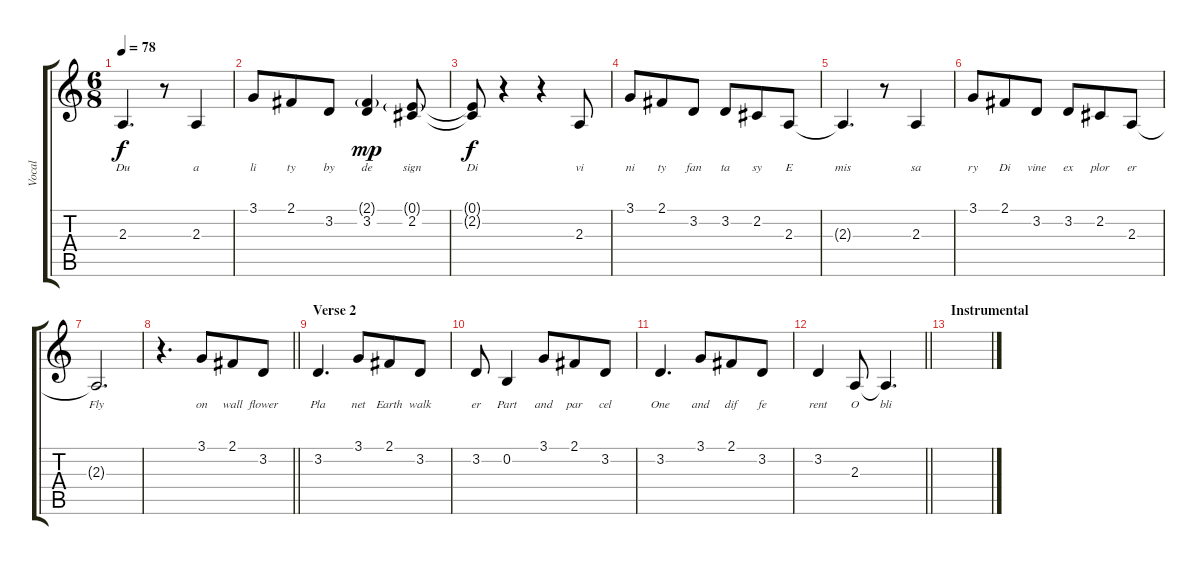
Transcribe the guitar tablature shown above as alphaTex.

\track ("Vocal" "Vocal") {instrument acousticgrandpiano}
\staff {score tabs}
\tuning (E4 B3 G3 D3 A2 E2) {hide}
\ts (6 8)
\tempo 78
\clef g2
\ks c
2.3{t}.4{d lyrics (0 "Du") lyrics (1 "") lyrics (2 "") lyrics (3 "") lyrics (4 "") dy f} r.8 2.3.4{lyrics (0 "a") lyrics (1 "") lyrics (2 "") lyrics (3 "") lyrics (4 "")} |
3.1.8{lyrics (0 "li") lyrics (1 "") lyrics (2 "") lyrics (3 "") lyrics (4 "")} 2.1.8{lyrics (0 "ty") lyrics (1 "") lyrics (2 "") lyrics (3 "") lyrics (4 "")} 3.2.8{lyrics (0 "by") lyrics (1 "") lyrics (2 "") lyrics (3 "") lyrics (4 "")} (2.1{g} 3.2).4{lyrics (0 "de") lyrics (1 "") lyrics (2 "") lyrics (3 "") lyrics (4 "") dy mp} (0.1{g} 2.2).8{lyrics (0 "sign") lyrics (1 "") lyrics (2 "") lyrics (3 "") lyrics (4 "")} |
(0.1{t} 2.2{t}).8{lyrics (0 "Di") lyrics (1 "") lyrics (2 "") lyrics (3 "") lyrics (4 "") dy f} r.4 r.4 2.3.8{lyrics (0 "vi") lyrics (1 "") lyrics (2 "") lyrics (3 "") lyrics (4 "")} |
3.1.8{lyrics (0 "ni") lyrics (1 "") lyrics (2 "") lyrics (3 "") lyrics (4 "")} 2.1.8{lyrics (0 "ty") lyrics (1 "") lyrics (2 "") lyrics (3 "") lyrics (4 "")} 3.2.8{lyrics (0 "fan") lyrics (1 "") lyrics (2 "") lyrics (3 "") lyrics (4 "")} 3.2.8{lyrics (0 "ta") lyrics (1 "") lyrics (2 "") lyrics (3 "") lyrics (4 "")} 2.2.8{lyrics (0 "sy") lyrics (1 "") lyrics (2 "") lyrics (3 "") lyrics (4 "")} 2.3.8{lyrics (0 "E") lyrics (1 "") lyrics (2 "") lyrics (3 "") lyrics (4 "")} |
2.3{t}.4{d lyrics (0 "mis") lyrics (1 "") lyrics (2 "") lyrics (3 "") lyrics (4 "")} r.8 2.3.4{lyrics (0 "sa") lyrics (1 "") lyrics (2 "") lyrics (3 "") lyrics (4 "")} |
3.1.8{lyrics (0 "ry") lyrics (1 "") lyrics (2 "") lyrics (3 "") lyrics (4 "")} 2.1.8{lyrics (0 "Di") lyrics (1 "") lyrics (2 "") lyrics (3 "") lyrics (4 "")} 3.2.8{lyrics (0 "vine") lyrics (1 "") lyrics (2 "") lyrics (3 "") lyrics (4 "")} 3.2.8{lyrics (0 "ex") lyrics (1 "") lyrics (2 "") lyrics (3 "") lyrics (4 "")} 2.2.8{lyrics (0 "plor") lyrics (1 "") lyrics (2 "") lyrics (3 "") lyrics (4 "")} 2.3.8{lyrics (0 "er") lyrics (1 "") lyrics (2 "") lyrics (3 "") lyrics (4 "")} |
2.3{t}.2{d lyrics (0 "Fly") lyrics (1 "") lyrics (2 "") lyrics (3 "") lyrics (4 "")} |
\barLineRight lightlight
r.4{d} 3.1.8{lyrics (0 "on") lyrics (1 "") lyrics (2 "") lyrics (3 "") lyrics (4 "")} 2.1.8{lyrics (0 "wall") lyrics (1 "") lyrics (2 "") lyrics (3 "") lyrics (4 "")} 3.2.8{lyrics (0 "flower") lyrics (1 "") lyrics (2 "") lyrics (3 "") lyrics (4 "")} |
\section ("" "Verse 2")
3.2.4{d lyrics (0 "Pla") lyrics (1 "") lyrics (2 "") lyrics (3 "") lyrics (4 "")} 3.1.8{lyrics (0 "net") lyrics (1 "") lyrics (2 "") lyrics (3 "") lyrics (4 "")} 2.1.8{lyrics (0 "Earth") lyrics (1 "") lyrics (2 "") lyrics (3 "") lyrics (4 "")} 3.2.8{lyrics (0 "walk") lyrics (1 "") lyrics (2 "") lyrics (3 "") lyrics (4 "")} |
3.2.8{lyrics (0 "er") lyrics (1 "") lyrics (2 "") lyrics (3 "") lyrics (4 "")} 0.2.4{lyrics (0 "Part") lyrics (1 "") lyrics (2 "") lyrics (3 "") lyrics (4 "")} 3.1.8{lyrics (0 "and") lyrics (1 "") lyrics (2 "") lyrics (3 "") lyrics (4 "")} 2.1.8{lyrics (0 "par") lyrics (1 "") lyrics (2 "") lyrics (3 "") lyrics (4 "")} 3.2.8{lyrics (0 "cel") lyrics (1 "") lyrics (2 "") lyrics (3 "") lyrics (4 "")} |
3.2.4{d lyrics (0 "One") lyrics (1 "") lyrics (2 "") lyrics (3 "") lyrics (4 "")} 3.1.8{lyrics (0 "and") lyrics (1 "") lyrics (2 "") lyrics (3 "") lyrics (4 "")} 2.1.8{lyrics (0 "dif") lyrics (1 "") lyrics (2 "") lyrics (3 "") lyrics (4 "")} 3.2.8{lyrics (0 "fe") lyrics (1 "") lyrics (2 "") lyrics (3 "") lyrics (4 "")} |
\barLineRight lightlight
3.2.4{lyrics (0 "rent") lyrics (1 "") lyrics (2 "") lyrics (3 "") lyrics (4 "")} 2.3.8{lyrics (0 "O") lyrics (1 "") lyrics (2 "") lyrics (3 "") lyrics (4 "")} 2.3{t}.4{d lyrics (0 "bli") lyrics (1 "") lyrics (2 "") lyrics (3 "") lyrics (4 "")} |
\section ("" "Instrumental")
